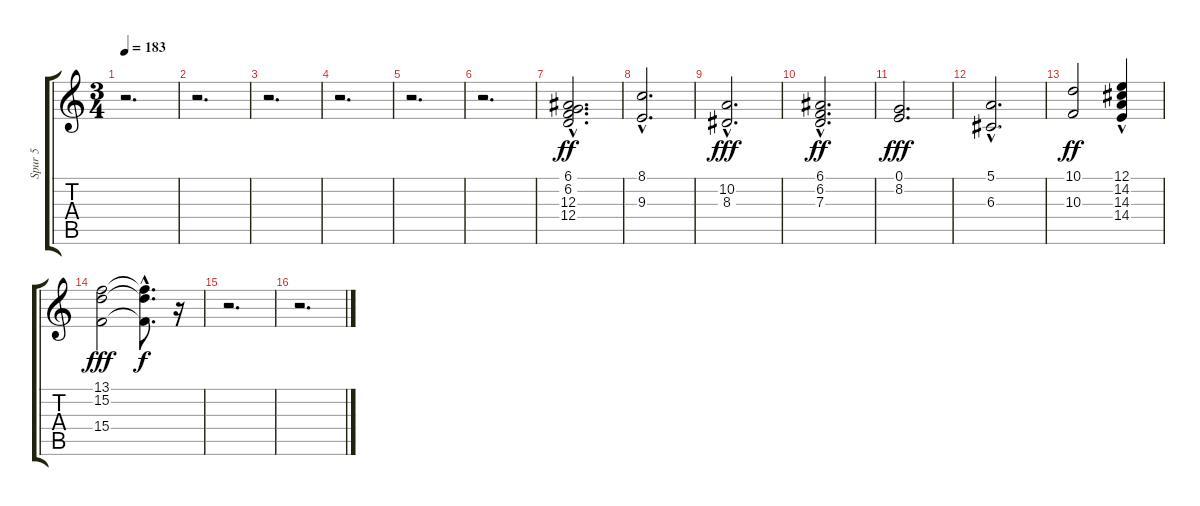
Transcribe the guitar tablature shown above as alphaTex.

\track ("Spur 5" "Spur 5") {instrument choiraahs}
\staff {score tabs}
\tuning (E4 B3 G3 D3 A2 E2) {hide}
\ts (3 4)
\tempo 183
\clef g2
\ks c
r.2{d dy ff} |
r.2{d} |
r.2{d} |
r.2{d} |
r.2{d} |
r.2{d} |
(6.1 6.2{hac} 12.3 12.4).2{d} |
(8.1 9.3{hac}).2{d} |
(10.2{hac} 8.3).2{d dy fff} |
(6.1 6.2{hac} 7.3{hac}).2{d dy ff} |
(0.1 8.2).2{d dy fff} |
(5.1 6.3{hac}).2{d} |
(10.1 10.3).2{dy ff} (12.1{hac} 14.2 14.3{hac} 14.4).4 |
(13.1 15.2 15.4).2{dy fff} (13.1{hac t} 15.2{hac t} 15.4{hac t}).8{d dy f} r.16 |
r.2{d} |
r.2{d}
